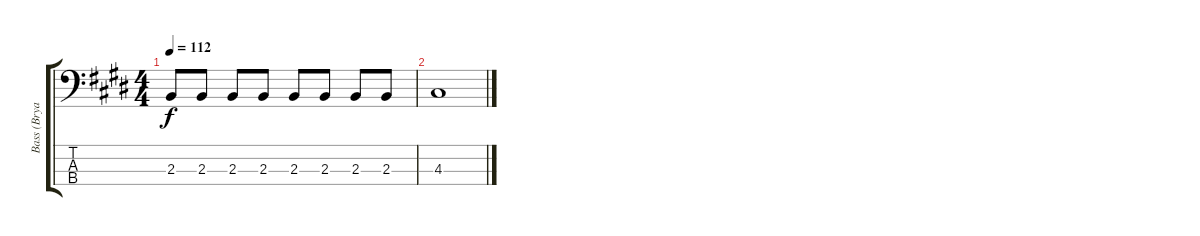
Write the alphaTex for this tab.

\track ("Bass (Bryan)" "Bass (Brya") {instrument electricbasspick}
\staff {score tabs}
\tuning (G2 D2 A1 E1) {hide}
\ts (4 4)
\tempo 112
\clef f4
\ks e
2.3.8{dy f} 2.3.8 2.3.8 2.3.8 2.3.8 2.3.8 2.3.8 2.3.8 |
4.3.1
